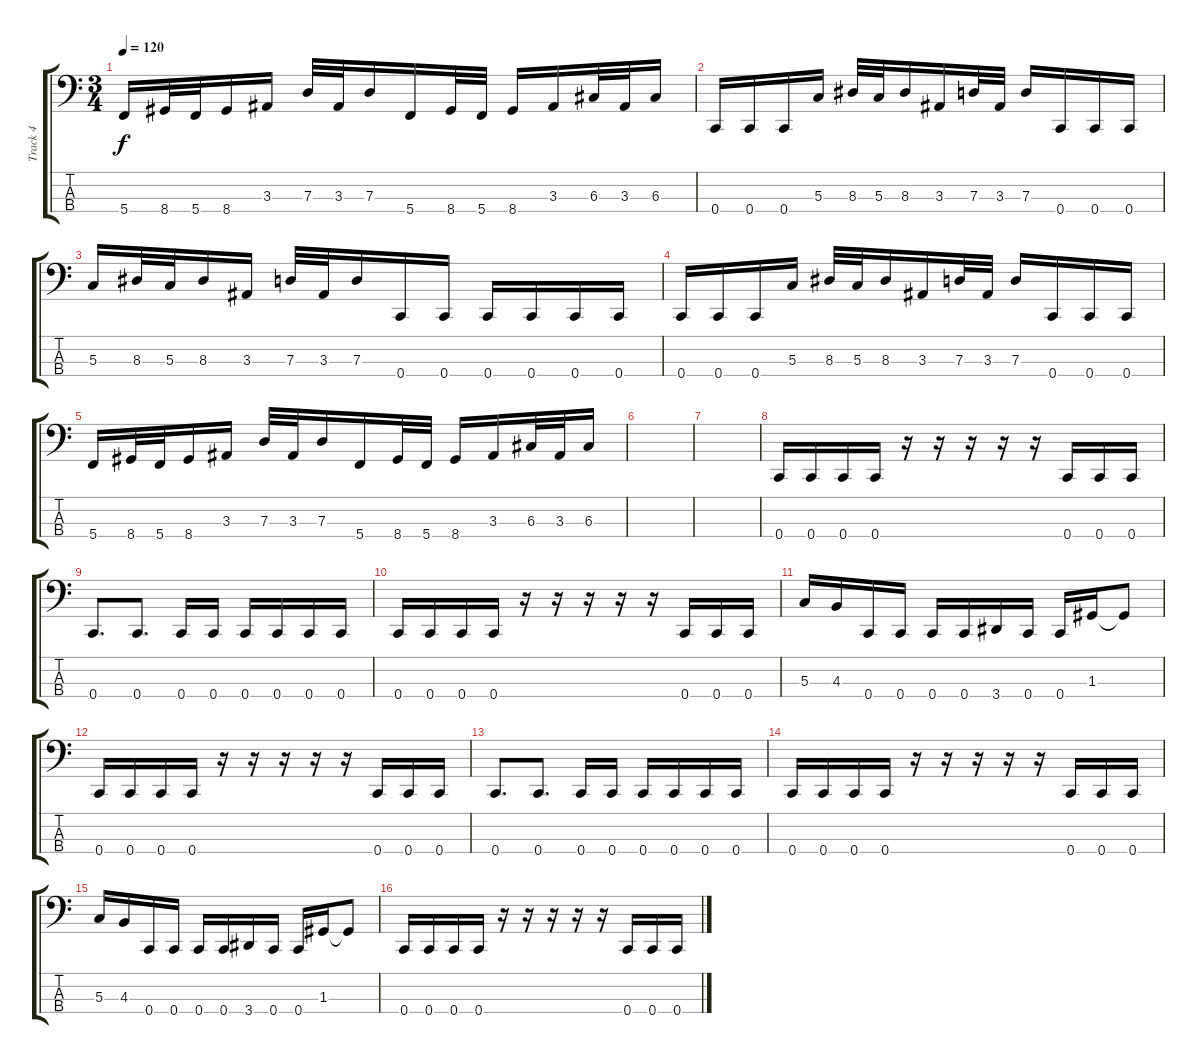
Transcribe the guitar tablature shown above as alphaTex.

\track ("Track 4" "Track 4") {instrument electricbassfinger}
\staff {score tabs}
\tuning (F2 C2 G1 C1) {hide}
\ts (3 4)
\tempo 120
\clef f4
\ks c
5.4.16{dy f} 8.4.32 5.4.32 8.4.16 3.3.16 7.3.32 3.3.32 7.3.16 5.4.16 8.4.32 5.4.32 8.4.16 3.3.16 6.3.32 3.3.32 6.3.16 |
0.4.16 0.4.16 0.4.16 5.3.16 8.3.32 5.3.32 8.3.16 3.3.16 7.3.32 3.3.32 7.3.16 0.4.16 0.4.16 0.4.16 |
5.3.16 8.3.32 5.3.32 8.3.16 3.3.16 7.3.32 3.3.32 7.3.16 0.4.16 0.4.16 0.4.16 0.4.16 0.4.16 0.4.16 |
0.4.16 0.4.16 0.4.16 5.3.16 8.3.32 5.3.32 8.3.16 3.3.16 7.3.32 3.3.32 7.3.16 0.4.16 0.4.16 0.4.16 |
5.4.16 8.4.32 5.4.32 8.4.16 3.3.16 7.3.32 3.3.32 7.3.16 5.4.16 8.4.32 5.4.32 8.4.16 3.3.16 6.3.32 3.3.32 6.3.16 |
|
|
0.4.16 0.4.16 0.4.16 0.4.16 r.16 r.16 r.16 r.16 r.16 0.4.16 0.4.16 0.4.16 |
0.4.8{d} 0.4.8{d} 0.4.16 0.4.16 0.4.16 0.4.16 0.4.16 0.4.16 |
0.4.16 0.4.16 0.4.16 0.4.16 r.16 r.16 r.16 r.16 r.16 0.4.16 0.4.16 0.4.16 |
5.3.16 4.3.16 0.4.16 0.4.16 0.4.16 0.4.16 3.4.16 0.4.16 0.4.16 1.3.16 1.3{t}.8 |
0.4.16 0.4.16 0.4.16 0.4.16 r.16 r.16 r.16 r.16 r.16 0.4.16 0.4.16 0.4.16 |
0.4.8{d} 0.4.8{d} 0.4.16 0.4.16 0.4.16 0.4.16 0.4.16 0.4.16 |
0.4.16 0.4.16 0.4.16 0.4.16 r.16 r.16 r.16 r.16 r.16 0.4.16 0.4.16 0.4.16 |
5.3.16 4.3.16 0.4.16 0.4.16 0.4.16 0.4.16 3.4.16 0.4.16 0.4.16 1.3.16 1.3{t}.8 |
0.4.16 0.4.16 0.4.16 0.4.16 r.16 r.16 r.16 r.16 r.16 0.4.16 0.4.16 0.4.16
